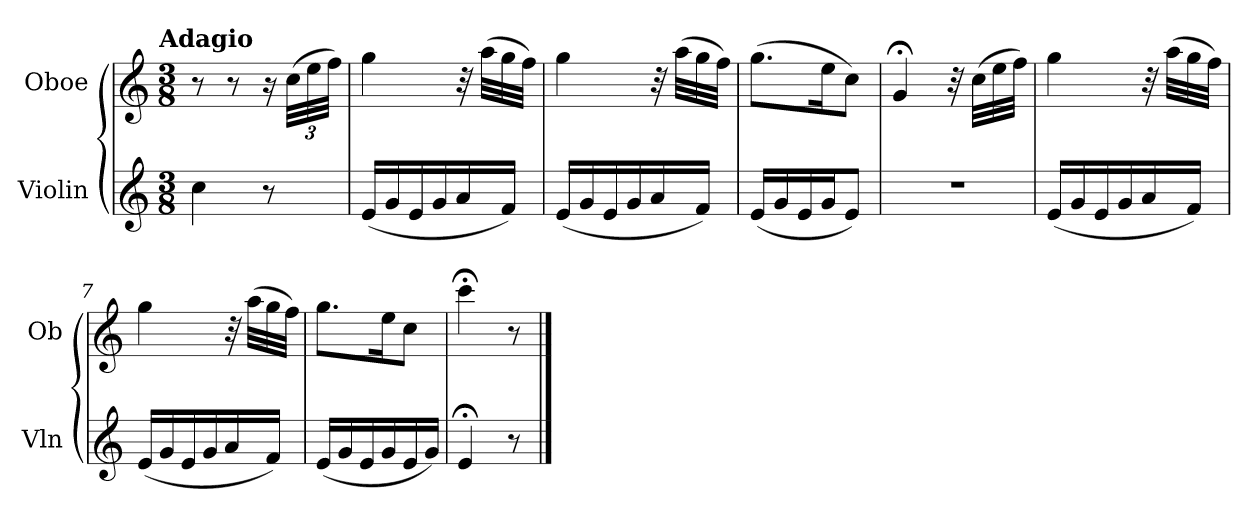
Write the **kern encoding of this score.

**kern	**kern
*part2	*part1
*staff2	*staff1
*I"Violin	*I"Oboe
*I'Vln	*I'Ob
*clefG2	*clefG2
*k[]	*k[]
!!LO:TX:omd:t=Adagio
*M3/8	*M3/8
*MM71	*MM71
=1	=1
4cc\	8r
.	8r
8r	16r
*	*Xbrackettup
.	(>48cc\LLL
.	48ee\
.	48ff\JJJ)
=2	=2
(<16e/LL	4gg\
16g/	.
16e/	.
16g/	.
16a/	32r
.	(>32aa\LLL
16f/JJ)	32gg\
.	32ff\JJJ)
=3	=3
(<16e/LL	4gg\
16g/	.
16e/	.
16g/	.
16a/	32r
.	(>32aa\LLL
16f/JJ)	32gg\
.	32ff\JJJ)
=4	=4
(<16e/LL	(>8.gg\L
16g/	.
16e/	.
16g/J	16ee\k
8e/J)	8cc\J)
=5	=5
4.r	4g;</
.	32r
.	(>32cc\LLL
.	32ee\
.	32ff\JJJ)
!!LO:LB:g=z
=6	=6
(<16e/LL	4gg\
16g/	.
16e/	.
16g/	.
16a/	32r
.	(>32aa\LLL
16f/JJ)	32gg\
.	32ff\JJJ)
=7	=7
(<16e/LL	4gg\
16g/	.
16e/	.
16g/	.
16a/	32r
.	(>32aa\LLL
16f/JJ)	32gg\
.	32ff\JJJ)
=8	=8
(<16e/LL	8.gg\L
16g/	.
16e/	.
16g/	16ee\k
16e/	8cc\J
16g/JJ)	.
=9	=9
4e;</	4ccc;<\
8r	8r
==	==
*-	*-
